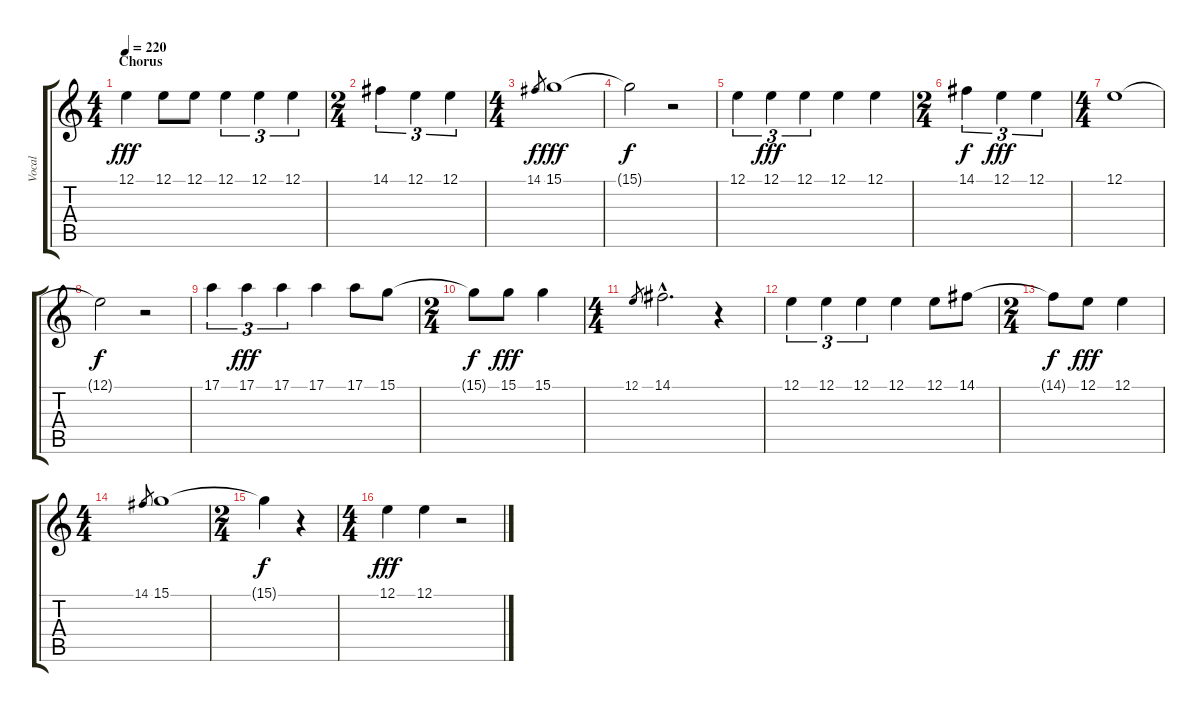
\track ("Vocal" "Vocal") {instrument lead1square}
\staff {score tabs}
\tuning (E4 B3 G3 D3 A2 E2) {hide}
\ts (4 4)
\section ("" "Chorus")
\tempo 220
\clef g2
\ks c
12.1.4{dy fff} 12.1.8 12.1.8 12.1.4{tu (3 2)} 12.1.4{tu (3 2)} 12.1.4{tu (3 2)} |
\ts (2 4)
14.1.4{tu (3 2)} 12.1.4{tu (3 2)} 12.1.4{tu (3 2)} |
\ts (4 4)
14.1.8{gr dy f} 15.1.1{dy fff} |
15.1{t}.2{dy f} r.2 |
12.1.4{tu (3 2)} 12.1.4{tu (3 2) dy fff} 12.1.4{tu (3 2)} 12.1.4 12.1.4 |
\ts (2 4)
14.1.4{tu (3 2) dy f} 12.1.4{tu (3 2) dy fff} 12.1.4{tu (3 2)} |
\ts (4 4)
12.1.1 |
12.1{t}.2{dy f} r.2 |
17.1.4{tu (3 2)} 17.1.4{tu (3 2) dy fff} 17.1.4{tu (3 2)} 17.1.4 17.1.8 15.1.8 |
\ts (2 4)
15.1{t}.8{dy f} 15.1.8{dy fff} 15.1.4 |
\ts (4 4)
12.1.8{gr} 14.1{hac}.2{d} r.4 |
12.1.4{tu (3 2)} 12.1.4{tu (3 2)} 12.1.4{tu (3 2)} 12.1.4 12.1.8 14.1.8 |
\ts (2 4)
14.1{t}.8{dy f} 12.1.8{dy fff} 12.1.4 |
\ts (4 4)
14.1.8{gr} 15.1.1 |
\ts (2 4)
15.1{t}.4{dy f} r.4 |
\ts (4 4)
12.1.4{dy fff} 12.1.4 r.2
